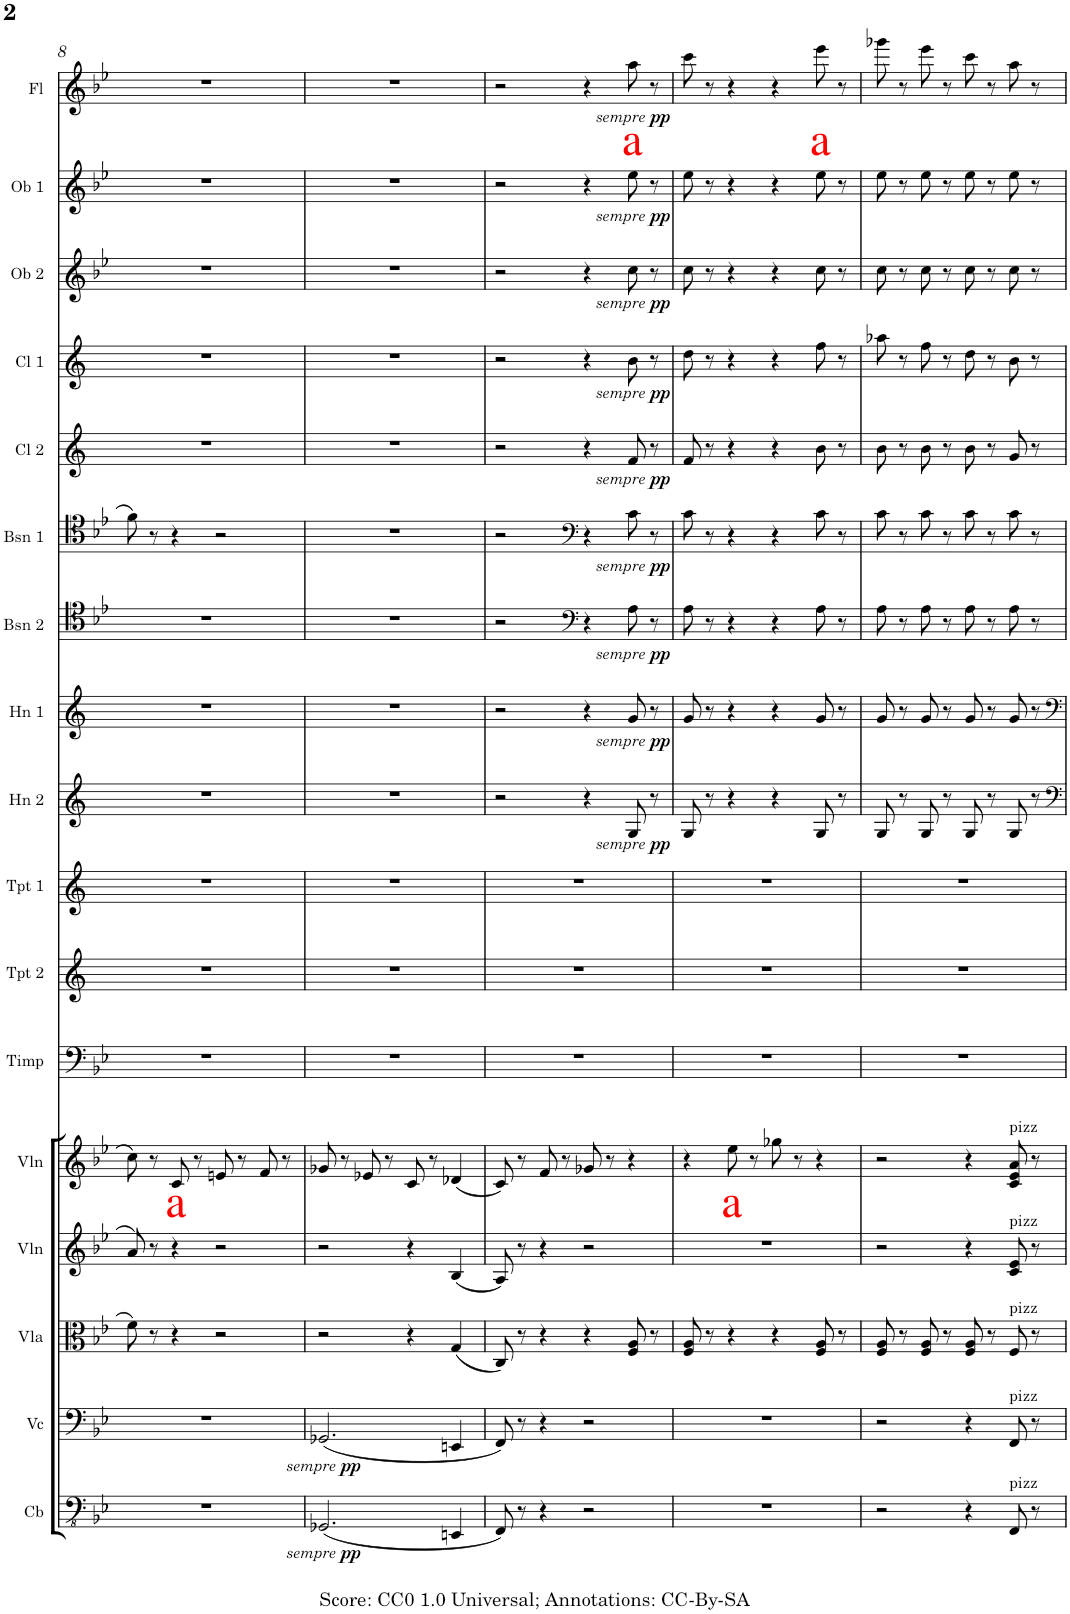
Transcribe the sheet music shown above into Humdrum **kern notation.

**kern	**dynam	**kern	**dynam	**kern	**kern	**kern	**text	**kern	**kern	**kern	**kern	**dynam	**kern	**dynam	**kern	**dynam	**kern	**dynam	**kern	**dynam	**kern	**dynam	**kern	**dynam	**kern	**dynam	**kern	**text	**dynam
*part17	*part17	*part16	*part16	*part15	*part14	*part13	*part13	*part12	*part11	*part10	*part9	*part9	*part8	*part8	*part7	*part7	*part6	*part6	*part5	*part5	*part4	*part4	*part3	*part3	*part2	*part2	*part1	*part1	*part1
*staff17	*staff17	*staff16	*staff16	*staff15	*staff14	*staff13	*staff13	*staff12	*staff11	*staff10	*staff9	*staff9	*staff8	*staff8	*staff7	*staff7	*staff6	*staff6	*staff5	*staff5	*staff4	*staff4	*staff3	*staff3	*staff2	*staff2	*staff1	*staff1	*staff1
*I"Contrabass	*	*I"Violoncello	*	*I"Viola	*I"Violin	*I"Violin	*	*I"Timpani	*I"Bb Trumpet 2	*I"Bb Trumpet 1	*I"Bb (alto) Horn 2	*	*I"Bb (alto) Horn 1	*	*I"Bassoon 2	*	*I"Bassoon 1	*	*I"Bb Clarinet 2	*	*I"Bb Clarinet 1	*	*I"Oboe 2	*	*I"Oboe 1	*	*I"Flute	*	*
*I'Cb	*	*I'Vc	*	*I'Vla	*I'Vln	*I'Vln	*	*I'Timp	*I'Tpt 2	*I'Tpt 1	*I'Hn 2	*	*I'Hn 1	*	*I'Bsn 2	*	*I'Bsn 1	*	*I'Cl 2	*	*I'Cl 1	*	*I'Ob 2	*	*I'Ob 1	*	*I'Fl	*	*
!!LO:PB:g=z
*clefFv4	*	*clefF4	*	*clefC3	*clefG2	*clefG2	*	*clefF4	*clefG2	*clefG2	*clefG2	*	*clefG2	*	*clefC4	*	*clefC4	*	*clefG2	*	*clefG2	*	*clefG2	*	*clefG2	*	*clefG2	*	*
*	*	*	*	*	*	*	*	*	*Trd1c2	*Trd1c2	*Trd4c7	*	*Trd4c7	*	*	*	*	*	*Trd1c2	*	*Trd1c2	*	*	*	*	*	*	*	*
*k[b-e-]	*	*k[b-e-]	*	*k[b-e-]	*k[b-e-]	*k[b-e-]	*	*k[b-e-]	*k[]	*k[]	*k[]	*	*k[]	*	*k[b-e-]	*	*k[b-e-]	*	*k[]	*	*k[]	*	*k[b-e-]	*	*k[b-e-]	*	*k[b-e-]	*	*
*M2/2	*	*M2/2	*	*M2/2	*M2/2	*M2/2	*	*M2/2	*M2/2	*M2/2	*M2/2	*	*M2/2	*	*M2/2	*	*M2/2	*	*M2/2	*	*M2/2	*	*M2/2	*	*M2/2	*	*M2/2	*	*
*met(c|)	*	*met(c|)	*	*met(c|)	*met(c|)	*met(c|)	*	*met(c|)	*met(c|)	*met(c|)	*met(c|)	*	*met(c|)	*	*met(c|)	*	*met(c|)	*	*met(c|)	*	*met(c|)	*	*met(c|)	*	*met(c|)	*	*met(c|)	*	*
=8	=8	=8	=8	=8	=8	=8	=8	=8	=8	=8	=8	=8	=8	=8	=8	=8	=8	=8	=8	=8	=8	=8	=8	=8	=8	=8	=8	=8	=8
1r	.	1r	.	8f\	8a/	8cc\	.	1r	1r	1r	1r	.	1r	.	1r	.	8f\	.	1r	.	1r	.	1r	.	1r	.	1r	.	.
.	.	.	.	8r	8r	8r	.	.	.	.	.	.	.	.	.	.	8r	.	.	.	.	.	.	.	.	.	.	.	.
!	!	!	!	!	!	!	!LO:LY:b:color=#FF0000	!	!	!	!	!	!	!	!	!	!	!	!	!	!	!	!	!	!	!	!	!	!
.	.	.	.	4r	4r	8c/	a	.	.	.	.	.	.	.	.	.	4r	.	.	.	.	.	.	.	.	.	.	.	.
.	.	.	.	.	.	8r	.	.	.	.	.	.	.	.	.	.	.	.	.	.	.	.	.	.	.	.	.	.	.
.	.	.	.	2r	2r	8en/	.	.	.	.	.	.	.	.	.	.	2r	.	.	.	.	.	.	.	.	.	.	.	.
.	.	.	.	.	.	8r	.	.	.	.	.	.	.	.	.	.	.	.	.	.	.	.	.	.	.	.	.	.	.
.	.	.	.	.	.	8f/	.	.	.	.	.	.	.	.	.	.	.	.	.	.	.	.	.	.	.	.	.	.	.
.	.	.	.	.	.	8r	.	.	.	.	.	.	.	.	.	.	.	.	.	.	.	.	.	.	.	.	.	.	.
=9	=9	=9	=9	=9	=9	=9	=9	=9	=9	=9	=9	=9	=9	=9	=9	=9	=9	=9	=9	=9	=9	=9	=9	=9	=9	=9	=9	=9	=9
!	!LO:DY:b	!	!	!	!	!	!	!	!	!	!	!	!	!	!	!	!	!	!	!	!	!	!	!	!	!	!	!	!
!	!LO:DY:n=1:b	!	!LO:DY:b	!	!	!	!	!	!	!	!	!	!	!	!	!	!	!	!	!	!	!	!	!	!	!	!	!	!
!	!	!	!LO:DY:n=1:b	!	!	!	!	!	!	!	!	!	!	!	!	!	!	!	!	!	!	!	!	!	!	!	!	!	!
(2.GGG-X/	other-dynamics pp	(2.GG-X/	other-dynamics pp	2r	2r	8g-X/	.	1r	1r	1r	1r	.	1r	.	1r	.	1r	.	1r	.	1r	.	1r	.	1r	.	1r	.	.
.	.	.	.	.	.	8r	.	.	.	.	.	.	.	.	.	.	.	.	.	.	.	.	.	.	.	.	.	.	.
.	.	.	.	.	.	8e-X/	.	.	.	.	.	.	.	.	.	.	.	.	.	.	.	.	.	.	.	.	.	.	.
.	.	.	.	.	.	8r	.	.	.	.	.	.	.	.	.	.	.	.	.	.	.	.	.	.	.	.	.	.	.
.	.	.	.	4r	4r	8c/	.	.	.	.	.	.	.	.	.	.	.	.	.	.	.	.	.	.	.	.	.	.	.
.	.	.	.	.	.	8r	.	.	.	.	.	.	.	.	.	.	.	.	.	.	.	.	.	.	.	.	.	.	.
4EEEn/	.	4EEn/	.	(4G/	(4B-/	(4d-X/	.	.	.	.	.	.	.	.	.	.	.	.	.	.	.	.	.	.	.	.	.	.	.
=10	=10	=10	=10	=10	=10	=10	=10	=10	=10	=10	=10	=10	=10	=10	=10	=10	=10	=10	=10	=10	=10	=10	=10	=10	=10	=10	=10	=10	=10
8FFF/)	.	8FF/)	.	8C/)	8A/)	8c/)	.	1r	1r	1r	2r	.	2r	.	2r	.	2r	.	2r	.	2r	.	2r	.	2r	.	2r	.	.
8r	.	8r	.	8r	8r	8r	.	.	.	.	.	.	.	.	.	.	.	.	.	.	.	.	.	.	.	.	.	.	.
4r	.	4r	.	4r	4r	8f/	.	.	.	.	.	.	.	.	.	.	.	.	.	.	.	.	.	.	.	.	.	.	.
.	.	.	.	.	.	8r	.	.	.	.	.	.	.	.	.	.	.	.	.	.	.	.	.	.	.	.	.	.	.
*	*	*	*	*	*	*	*	*	*	*	*	*	*	*	*clefF4	*	*clefF4	*	*	*	*	*	*	*	*	*	*	*	*
2r	.	2r	.	4r	2r	8g-X/	.	.	.	.	4r	.	4r	.	4r	.	4r	.	4r	.	4r	.	4r	.	4r	.	4r	.	.
.	.	.	.	.	.	8r	.	.	.	.	.	.	.	.	.	.	.	.	.	.	.	.	.	.	.	.	.	.	.
!	!	!	!	!	!	!	!	!	!	!	!	!LO:DY:b	!	!	!	!	!	!	!	!	!	!	!	!	!	!	!	!LO:LY:b:color=#FF0000	!
!	!	!	!	!	!	!	!	!	!	!	!	!LO:DY:n=1:b	!	!LO:DY:b	!	!	!	!	!	!	!	!	!	!	!	!	!	!	!
!	!	!	!	!	!	!	!	!	!	!	!	!	!	!LO:DY:n=1:b	!	!LO:DY:b	!	!	!	!	!	!	!	!	!	!	!	!	!
!	!	!	!	!	!	!	!	!	!	!	!	!	!	!	!	!LO:DY:n=1:b	!	!LO:DY:b	!	!	!	!	!	!	!	!	!	!	!
!	!	!	!	!	!	!	!	!	!	!	!	!	!	!	!	!	!	!LO:DY:n=1:b	!	!LO:DY:b	!	!	!	!	!	!	!	!	!
!	!	!	!	!	!	!	!	!	!	!	!	!	!	!	!	!	!	!	!	!LO:DY:n=1:b	!	!LO:DY:b	!	!	!	!	!	!	!
!	!	!	!	!	!	!	!	!	!	!	!	!	!	!	!	!	!	!	!	!	!	!LO:DY:n=1:b	!	!LO:DY:b	!	!	!	!	!
!	!	!	!	!	!	!	!	!	!	!	!	!	!	!	!	!	!	!	!	!	!	!	!	!LO:DY:n=1:b	!	!LO:DY:b	!	!	!
!	!	!	!	!	!	!	!	!	!	!	!	!	!	!	!	!	!	!	!	!	!	!	!	!	!	!LO:DY:n=1:b	!	!	!LO:DY:b
!	!	!	!	!	!	!	!	!	!	!	!	!	!	!	!	!	!	!	!	!	!	!	!	!	!	!	!	!	!LO:DY:n=1:b
.	.	.	.	8F/ 8A/	.	4r	.	.	.	.	8G/	other-dynamics pp	8g/	other-dynamics pp	8A\	other-dynamics pp	8c\	other-dynamics pp	8f/	other-dynamics pp	8b\	other-dynamics pp	8cc\	other-dynamics pp	8ee-\	other-dynamics pp	8aa\	a	other-dynamics pp
.	.	.	.	8r	.	.	.	.	.	.	8r	.	8r	.	8r	.	8r	.	8r	.	8r	.	8r	.	8r	.	8r	.	.
=11	=11	=11	=11	=11	=11	=11	=11	=11	=11	=11	=11	=11	=11	=11	=11	=11	=11	=11	=11	=11	=11	=11	=11	=11	=11	=11	=11	=11	=11
1r	.	1r	.	8F/ 8A/	1r	4r	.	1r	1r	1r	8G/	.	8g/	.	8A\	.	8c\	.	8f/	.	8dd\	.	8cc\	.	8ee-\	.	8ccc\	.	.
.	.	.	.	8r	.	.	.	.	.	.	8r	.	8r	.	8r	.	8r	.	8r	.	8r	.	8r	.	8r	.	8r	.	.
!	!	!	!	!	!	!	!LO:LY:b:color=#FF0000	!	!	!	!	!	!	!	!	!	!	!	!	!	!	!	!	!	!	!	!	!	!
.	.	.	.	4r	.	8ee-\	a	.	.	.	4r	.	4r	.	4r	.	4r	.	4r	.	4r	.	4r	.	4r	.	4r	.	.
.	.	.	.	.	.	8r	.	.	.	.	.	.	.	.	.	.	.	.	.	.	.	.	.	.	.	.	.	.	.
.	.	.	.	4r	.	8gg-X\	.	.	.	.	4r	.	4r	.	4r	.	4r	.	4r	.	4r	.	4r	.	4r	.	4r	.	.
.	.	.	.	.	.	8r	.	.	.	.	.	.	.	.	.	.	.	.	.	.	.	.	.	.	.	.	.	.	.
!	!	!	!	!	!	!	!	!	!	!	!	!	!	!	!	!	!	!	!	!	!	!	!	!	!	!	!	!LO:LY:b:color=#FF0000	!
.	.	.	.	8F/ 8A/	.	4r	.	.	.	.	8G/	.	8g/	.	8A\	.	8c\	.	8b\	.	8ff\	.	8cc\	.	8ee-\	.	8eee-\	a	.
.	.	.	.	8r	.	.	.	.	.	.	8r	.	8r	.	8r	.	8r	.	8r	.	8r	.	8r	.	8r	.	8r	.	.
=12	=12	=12	=12	=12	=12	=12	=12	=12	=12	=12	=12	=12	=12	=12	=12	=12	=12	=12	=12	=12	=12	=12	=12	=12	=12	=12	=12	=12	=12
2r	.	2r	.	8F/ 8A/	2r	2r	.	1r	1r	1r	8G/	.	8g/	.	8A\	.	8c\	.	8b\	.	8aa-X\	.	8cc\	.	8ee-\	.	8ggg-X\	.	.
.	.	.	.	8r	.	.	.	.	.	.	8r	.	8r	.	8r	.	8r	.	8r	.	8r	.	8r	.	8r	.	8r	.	.
.	.	.	.	8F/ 8A/	.	.	.	.	.	.	8G/	.	8g/	.	8A\	.	8c\	.	8b\	.	8ff\	.	8cc\	.	8ee-\	.	8eee-\	.	.
.	.	.	.	8r	.	.	.	.	.	.	8r	.	8r	.	8r	.	8r	.	8r	.	8r	.	8r	.	8r	.	8r	.	.
4r	.	4r	.	8F/ 8A/	4r	4r	.	.	.	.	8G/	.	8g/	.	8A\	.	8c\	.	8b\	.	8dd\	.	8cc\	.	8ee-\	.	8ccc\	.	.
.	.	.	.	8r	.	.	.	.	.	.	8r	.	8r	.	8r	.	8r	.	8r	.	8r	.	8r	.	8r	.	8r	.	.
!	!	!	!	!	!	!LO:TX:a:t=pizz	!	!	!	!	!	!	!	!	!	!	!	!	!	!	!	!	!	!	!	!	!	!	!
!	!	!	!	!	!LO:TX:a:t=pizz	!	!	!	!	!	!	!	!	!	!	!	!	!	!	!	!	!	!	!	!	!	!	!	!
!	!	!	!	!LO:TX:a:t=pizz	!	!	!	!	!	!	!	!	!	!	!	!	!	!	!	!	!	!	!	!	!	!	!	!	!
!	!	!LO:TX:a:t=pizz	!	!	!	!	!	!	!	!	!	!	!	!	!	!	!	!	!	!	!	!	!	!	!	!	!	!	!
!LO:TX:a:t=pizz	!	!	!	!	!	!	!	!	!	!	!	!	!	!	!	!	!	!	!	!	!	!	!	!	!	!	!	!	!
8FFF/	.	8FF/	.	8F/	8c/ 8e-/	8c/ 8e-/ 8a/	.	.	.	.	8G/	.	8g/	.	8A\	.	8c\	.	8g/	.	8b\	.	8cc\	.	8ee-\	.	8aa\	.	.
8r	.	8r	.	8r	8r	8r	.	.	.	.	8r	.	8r	.	8r	.	8r	.	8r	.	8r	.	8r	.	8r	.	8r	.	.
=	=	=	=	=	=	=	=	=	=	=	=	=	=	=	=	=	=	=	=	=	=	=	=	=	=	=	=	=	=
*-	*-	*-	*-	*-	*-	*-	*-	*-	*-	*-	*-	*-	*-	*-	*-	*-	*-	*-	*-	*-	*-	*-	*-	*-	*-	*-	*-	*-	*-
